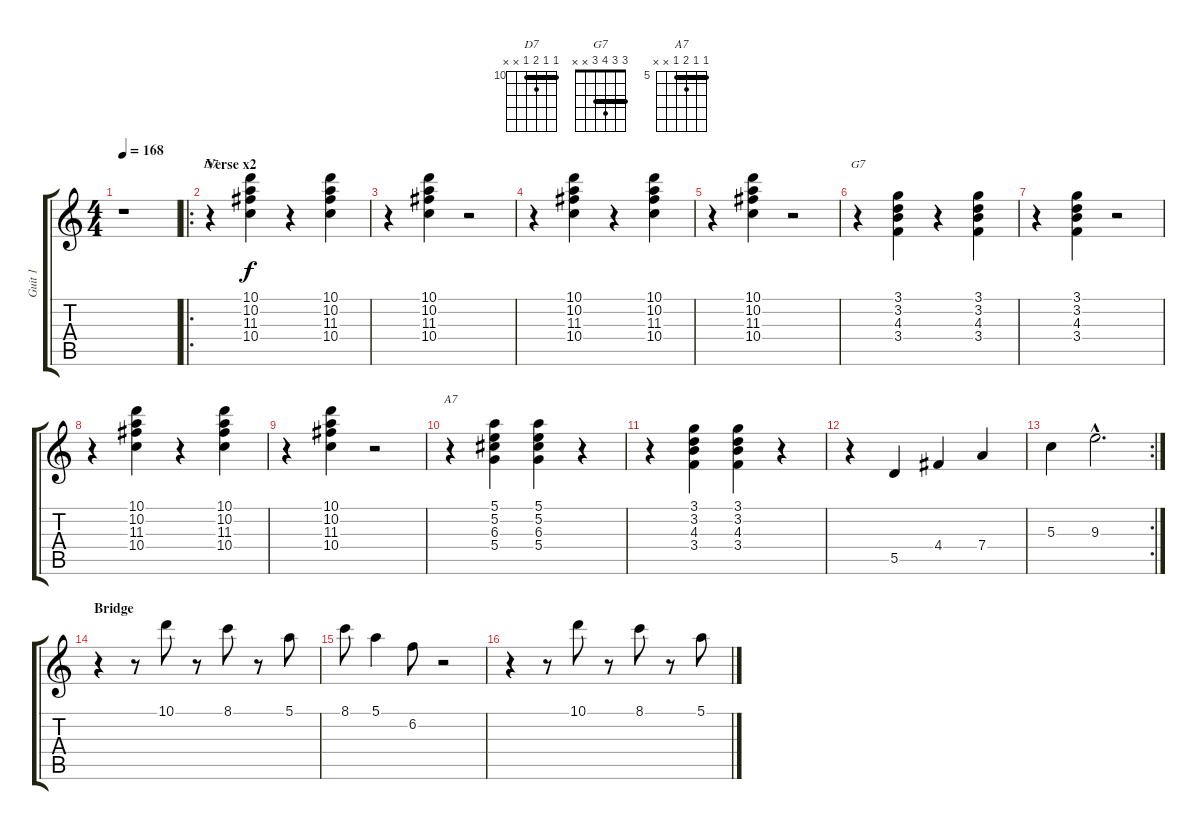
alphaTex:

\track ("Guit 1" "Guit 1") {instrument electricguitarclean}
\staff {score tabs}
\tuning (E4 B3 G3 D3 A2 E2) {hide}
\chord ("D7" 10 10 11 10 x x) {firstfret 10 barre 10}
\chord ("G7" 3 3 4 3 x x) {barre 3}
\chord ("A7" 5 5 6 5 x x) {firstfret 5 barre 5}
\ts (4 4)
\tempo 168
\clef g2
\ks c
r.1{dy f instrument electricguitarclean} |
\ro
\section ("" "Verse x2")
r.4{ch "D7"} (10.1 10.2 11.3 10.4).4 r.4 (10.1 10.2 11.3 10.4).4 |
r.4 (10.1 10.2 11.3 10.4).4 r.2 |
r.4 (10.1 10.2 11.3 10.4).4 r.4 (10.1 10.2 11.3 10.4).4 |
r.4 (10.1 10.2 11.3 10.4).4 r.2 |
r.4{ch "G7"} (3.1 3.2 4.3 3.4).4 r.4 (3.1 3.2 4.3 3.4).4 |
r.4 (3.1 3.2 4.3 3.4).4 r.2 |
r.4 (10.1 10.2 11.3 10.4).4 r.4 (10.1 10.2 11.3 10.4).4 |
r.4 (10.1 10.2 11.3 10.4).4 r.2 |
r.4{ch "A7"} (5.1 5.2 6.3 5.4).4 (5.1 5.2 6.3 5.4).4 r.4 |
r.4 (3.1 3.2 4.3 3.4).4 (3.1 3.2 4.3 3.4).4 r.4 |
r.4 5.5.4 4.4.4 7.4.4 |
\rc 2
5.3.4 9.3{hac}.2{d} |
\section ("" "Bridge")
r.4 r.8 10.1.8 r.8 8.1.8 r.8 5.1.8 |
8.1.8 5.1.4 6.2.8 r.2 |
r.4 r.8 10.1.8 r.8 8.1.8 r.8 5.1.8
